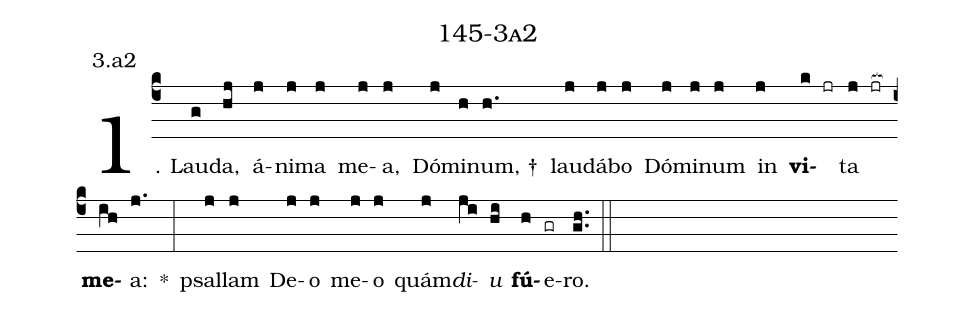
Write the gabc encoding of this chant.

name: 145-3a2;
annotation: 3.a2;
%%
(c4)1. Lau(g)da,(hj) á(j)ni(j)ma(j) me(j)a,(j) Dó(j)mi(h)num, †(h.) lau(j)dá(j)bo(j) Dó(j)mi(j)num(j) in(j) <b>vi</b>(k jr)ta(j jr[ocb:1{]) <b>me</b>(ih[ocb:0}])a:(j.) *(:) psal(j)lam(j) De(j)o(j) me(j)o(j) quám(j)<i>di</i>(ji)<i>u</i>(hi) <b>fú</b>(h)e(gr)ro.(gh..) (::)
